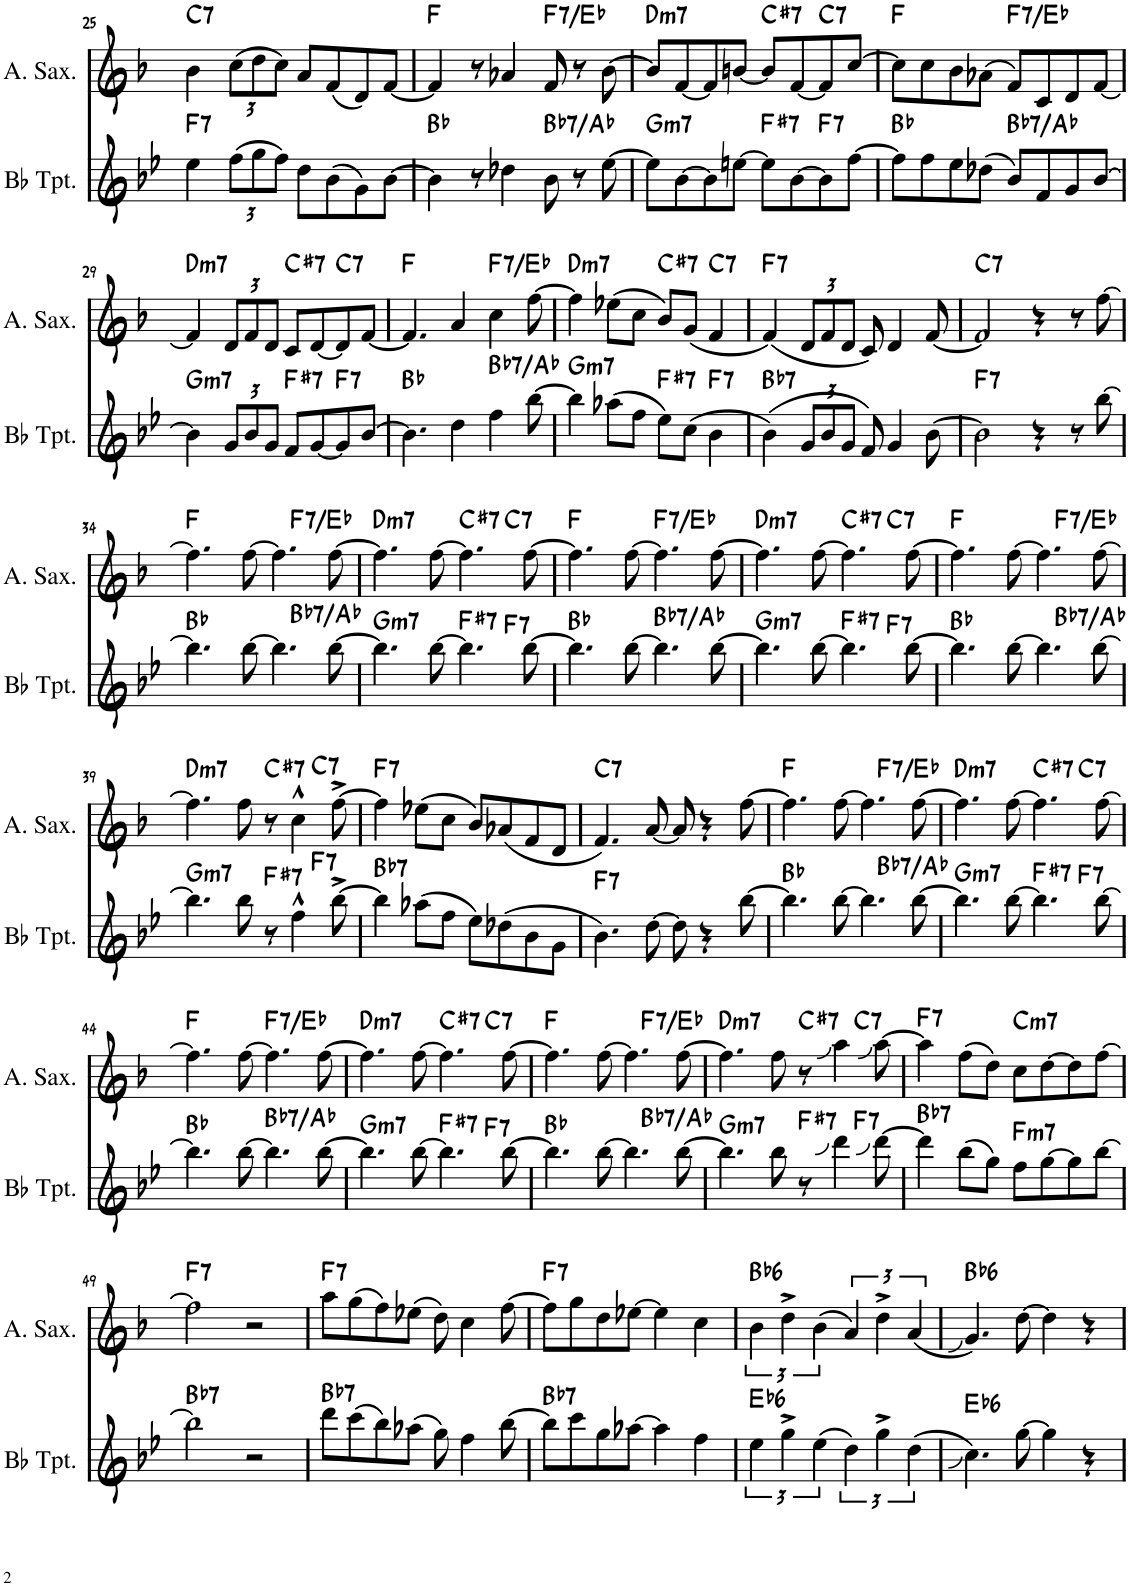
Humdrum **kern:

**kern	**harte	**kern	**harte
*part2	*part2	*part1	*part1
*staff2	*	*staff1	*
*I"Bb Trumpet	*	*I"Alto Saxophone	*
*I'Bb Tpt.	*	*I'A. Sax.	*
!!LO:PB:g=z
*clefG2	*	*clefG2	*
*Trd1c2	*	*Trd5c9	*
*k[b-e-]	*	*k[b-]	*
*M4/4	*	*M4/4	*
=25	=25	=25	=25
!	!LO:H:kt=7	!	!LO:H:kt=7
4ee-\	F:7	4b-\	C:7
*Xbrackettup	*	*Xbrackettup	*
(12ff\L	.	(12cc\L	.
12gg\	.	12dd\	.
12ff\J)	.	12cc\J)	.
8dd\L	.	8a/L	.
(8b-\	.	(8f/	.
8g\)	.	8d/)	.
[8b-\J	.	[8f/J	.
=26	=26	=26	=26
4b-\]	Bb:maj	4f/]	F:maj
8r	.	8r	.
4dd-X\	.	4a-X/	.
!	!LO:H:kt=7	!	!LO:H:kt=7
8b-\	Bb:7/b7	8f/	F:7/b7
8r	.	8r	.
[8ee-\	.	[8b-\	.
=27	=27	=27	=27
!	!LO:H:kt=m7	!	!LO:H:kt=m7
8ee-\L]	G:min7	8b-/L]	D:min7
[8b-\	.	[8f/	.
8b-\]	.	8f/]	.
[8een\J	.	[8bn/J	.
!	!LO:H:kt=7	!	!LO:H:kt=7
8ee\L]	F#:7	8b/L]	C#:7
[8b-\	.	[8f/	.
!	!LO:H:kt=7	!	!LO:H:kt=7
8b-\]	F:7	8f/]	C:7
[8ff\J	.	[8cc/J	.
=28	=28	=28	=28
8ff\L]	Bb:maj	8cc\L]	F:maj
8ff\	.	8cc\	.
8ee-\	.	8b-\	.
(8dd-X\J	.	(8a-X\J	.
!	!LO:H:kt=7	!	!LO:H:kt=7
8b-/L)	Bb:7/b7	8f/L)	F:7/b7
8f/	.	8c/	.
8g/	.	8d/	.
[8b-/J	.	[8f/J	.
!!LO:LB:g=z
=29	=29	=29	=29
!	!LO:H:kt=m7	!	!LO:H:kt=m7
4b-\]	G:min7	4f/]	D:min7
12g/L	.	12d/L	.
12b-/	.	12f/	.
12g/J	.	12d/J	.
!	!LO:H:kt=7	!	!LO:H:kt=7
8f/L	F#:7	8c/L	C#:7
[8g/	.	[8d/	.
!	!LO:H:kt=7	!	!LO:H:kt=7
8g/]	F:7	8d/]	C:7
[8b-/J	.	[8f/J	.
=30	=30	=30	=30
4.b-\]	Bb:maj	4.f/]	F:maj
4dd\	.	4a/	.
!	!LO:H:kt=7	!	!LO:H:kt=7
4ff\	Bb:7/b7	4cc\	F:7/b7
[8bb-\	.	[8ff\	.
=31	=31	=31	=31
!	!LO:H:kt=m7	!	!LO:H:kt=m7
4bb-\]	G:min7	4ff\]	D:min7
(8aa-X\L	.	(8ee-X\L	.
8ff\J	.	8cc\J	.
!	!LO:H:kt=7	!	!LO:H:kt=7
8ee-\L)	F#:7	8b-/L)	C#:7
(8cc\J	.	(8g/J	.
!	!LO:H:kt=7	!	!LO:H:kt=7
4b-\	F:7	4f/	C:7
=32	=32	=32	=32
!	!LO:H:kt=7	!	!LO:H:kt=7
(4b-\)	Bb:7	(4f/)	F:7
12g/L	.	12d/L	.
12b-/	.	12f/	.
12g/J	.	12d/J	.
8f/)	.	8c/)	.
4g/	.	4d/	.
[8b-\	.	[8f/	.
=33	=33	=33	=33
!	!LO:H:kt=7	!	!LO:H:kt=7
2b-\]	F:7	2f/]	C:7
4r	.	4r	.
8r	.	8r	.
[8bb-\	.	[8ff\	.
!!LO:LB:g=z
=34	=34	=34	=34
*^	*	*^	*
4.bb-\]	2ryy	Bb:maj	4.ff\]	2ryy	F:maj
[8bb-\	.	.	[8ff\	.	.
4.bb-\]	8ryy	.	4.ff\]	8ryy	.
!	!	!LO:H:kt=7	!	!	!LO:H:kt=7
.	4.ryy	Bb:7/b7	.	4.ryy	F:7/b7
[8bb-\	.	.	[8ff\	.	.
=35	=35	=35	=35	=35	=35
!	!	!LO:H:kt=m7	!	!	!LO:H:kt=m7
4.bb-\]	2.ryy	G:min7	4.ff\]	2.ryy	D:min7
[8bb-\	.	.	[8ff\	.	.
!	!	!LO:H:kt=7	!	!	!LO:H:kt=7
4.bb-\]	.	F#:7	4.ff\]	.	C#:7
!	!	!LO:H:kt=7	!	!	!LO:H:kt=7
.	4ryy	F:7	.	4ryy	C:7
[8bb-\	.	.	[8ff\	.	.
*v	*v	*	*	*	*
*	*	*v	*v	*
=36	=36	=36	=36
4.bb-\]	Bb:maj	4.ff\]	F:maj
[8bb-\	.	[8ff\	.
!	!LO:H:kt=7	!	!LO:H:kt=7
4.bb-\]	Bb:7/b7	4.ff\]	F:7/b7
[8bb-\	.	[8ff\	.
=37	=37	=37	=37
!	!LO:H:kt=m7	!	!LO:H:kt=m7
*^	*	*^	*
4.bb-\]	2.ryy	G:min7	4.ff\]	2.ryy	D:min7
[8bb-\	.	.	[8ff\	.	.
!	!	!LO:H:kt=7	!	!	!LO:H:kt=7
4.bb-\]	.	F#:7	4.ff\]	.	C#:7
!	!	!LO:H:kt=7	!	!	!LO:H:kt=7
.	4ryy	F:7	.	4ryy	C:7
[8bb-\	.	.	[8ff\	.	.
=38	=38	=38	=38	=38	=38
4.bb-\]	2ryy	Bb:maj	4.ff\]	2ryy	F:maj
[8bb-\	.	.	[8ff\	.	.
4.bb-\]	8ryy	.	4.ff\]	8ryy	.
!	!	!LO:H:kt=7	!	!	!LO:H:kt=7
.	4.ryy	Bb:7/b7	.	4.ryy	F:7/b7
[8bb-\	.	.	[8ff\	.	.
!!LO:LB:g=z	!!
=39	=39	=39	=39	=39	=39
!	!	!LO:H:kt=m7	!	!	!LO:H:kt=m7
4.bb-\]	2.ryy	G:min7	4.ff\]	2.ryy	D:min7
8bb-\	.	.	8ff\	.	.
!	!	!LO:H:kt=7	!	!	!LO:H:kt=7
8r	.	F#:7	8r	.	C#:7
4ff^^\	.	.	4cc^^\	.	.
!	!	!LO:H:kt=7	!	!	!LO:H:kt=7
.	4ryy	F:7	.	4ryy	C:7
[8bb-^\	.	.	[8ff^\	.	.
=40	=40	=40	=40	=40	=40
!	!	!LO:H:kt=7	!	!	!LO:H:kt=7
*v	*v	*	*	*	*
*	*	*v	*v	*
4bb-\]	Bb:7	4ff\]	F:7
(8aa-X\L	.	(8ee-X\L	.
8ff\J	.	8cc\J	.
8ee-\L)	.	8b-/L)	.
(8dd-X\	.	(8a-X/	.
8b-\	.	8f/	.
8g\J	.	8d/J	.
=41	=41	=41	=41
!	!LO:H:kt=7	!	!LO:H:kt=7
4.b-\)	F:7	4.f/)	C:7
[8dd\	.	[8a/	.
8dd\]	.	8a/]	.
4r	.	4r	.
[8bb-\	.	[8ff\	.
=42	=42	=42	=42
*^	*	*^	*
4.bb-\]	2ryy	Bb:maj	4.ff\]	2ryy	F:maj
[8bb-\	.	.	[8ff\	.	.
4.bb-\]	8ryy	.	4.ff\]	8ryy	.
!	!	!LO:H:kt=7	!	!	!LO:H:kt=7
.	4.ryy	Bb:7/b7	.	4.ryy	F:7/b7
[8bb-\	.	.	[8ff\	.	.
=43	=43	=43	=43	=43	=43
!	!	!LO:H:kt=m7	!	!	!LO:H:kt=m7
4.bb-\]	2.ryy	G:min7	4.ff\]	2.ryy	D:min7
[8bb-\	.	.	[8ff\	.	.
!	!	!LO:H:kt=7	!	!	!LO:H:kt=7
4.bb-\]	.	F#:7	4.ff\]	.	C#:7
!	!	!LO:H:kt=7	!	!	!LO:H:kt=7
.	4ryy	F:7	.	4ryy	C:7
[8bb-\	.	.	[8ff\	.	.
*v	*v	*	*	*	*
*	*	*v	*v	*
!!LO:LB:g=z
=44	=44	=44	=44
4.bb-\]	Bb:maj	4.ff\]	F:maj
[8bb-\	.	[8ff\	.
!	!LO:H:kt=7	!	!LO:H:kt=7
4.bb-\]	Bb:7/b7	4.ff\]	F:7/b7
[8bb-\	.	[8ff\	.
=45	=45	=45	=45
!	!LO:H:kt=m7	!	!LO:H:kt=m7
*^	*	*^	*
4.bb-\]	2.ryy	G:min7	4.ff\]	2.ryy	D:min7
[8bb-\	.	.	[8ff\	.	.
!	!	!LO:H:kt=7	!	!	!LO:H:kt=7
4.bb-\]	.	F#:7	4.ff\]	.	C#:7
!	!	!LO:H:kt=7	!	!	!LO:H:kt=7
.	4ryy	F:7	.	4ryy	C:7
[8bb-\	.	.	[8ff\	.	.
=46	=46	=46	=46	=46	=46
4.bb-\]	2ryy	Bb:maj	4.ff\]	2ryy	F:maj
[8bb-\	.	.	[8ff\	.	.
4.bb-\]	8ryy	.	4.ff\]	8ryy	.
!	!	!LO:H:kt=7	!	!	!LO:H:kt=7
.	4.ryy	Bb:7/b7	.	4.ryy	F:7/b7
[8bb-\	.	.	[8ff\	.	.
=47	=47	=47	=47	=47	=47
!	!	!LO:H:kt=m7	!	!	!LO:H:kt=m7
4.bb-\]	2.ryy	G:min7	4.ff\]	2.ryy	D:min7
8bb-\	.	.	8ff\	.	.
!	!	!LO:H:kt=7	!	!	!LO:H:kt=7
8r	.	F#:7	8r	.	C#:7
4ddd\	.	.	4aa\	.	.
!	!	!LO:H:kt=7	!	!	!LO:H:kt=7
.	4ryy	F:7	.	4ryy	C:7
[8ddd\	.	.	[8aa\	.	.
=48	=48	=48	=48	=48	=48
!	!	!LO:H:kt=7	!	!	!LO:H:kt=7
*v	*v	*	*	*	*
*	*	*v	*v	*
4ddd\]	Bb:7	4aa\]	F:7
(8bb-\L	.	(8ff\L	.
8gg\J)	.	8dd\J)	.
!	!LO:H:kt=m7	!	!LO:H:kt=m7
8ff\L	F:min7	8cc\L	C:min7
[8gg\	.	[8dd\	.
8gg\]	.	8dd\]	.
[8bb-\J	.	[8ff\J	.
!!LO:LB:g=z
=49	=49	=49	=49
!	!LO:H:kt=7	!	!LO:H:kt=7
2bb-\]	Bb:7	2ff\]	F:7
2r	.	2r	.
=50	=50	=50	=50
!	!LO:H:kt=7	!	!LO:H:kt=7
8ddd\L	Bb:7	8aa\L	F:7
(8ccc\	.	(8gg\	.
8bb-\)	.	8ff\)	.
(8aa-X\J	.	(8ee-X\J	.
8gg\)	.	8dd\)	.
4ff\	.	4cc\	.
[8bb-\	.	[8ff\	.
=51	=51	=51	=51
!	!LO:H:kt=7	!	!LO:H:kt=7
8bb-\L]	Bb:7	8ff\L]	F:7
8ccc\	.	8gg\	.
8gg\	.	8dd\	.
[8aa-X\J	.	[8ee-X\J	.
4aa-\]	.	4ee-\]	.
4ff\	.	4cc\	.
=52	=52	=52	=52
*brackettup	*	*brackettup	*
!	!LO:H:kt=6	!	!LO:H:kt=6
6ee-\	Eb:maj6	6b-\	Bb:maj6
6gg^\	.	6dd^\	.
(6ee-\	.	(6b-\	.
6dd\)	.	6a/)	.
6gg^\	.	6dd^\	.
(6dd\	.	(6a/	.
=53	=53	=53	=53
!	!LO:H:kt=6	!	!LO:H:kt=6
4.cc\)	Eb:maj6	4.g/)	Bb:maj6
[8gg\	.	[8dd\	.
4gg\]	.	4dd\]	.
4r	.	4r	.
=	=	=	=
*-	*-	*-	*-
